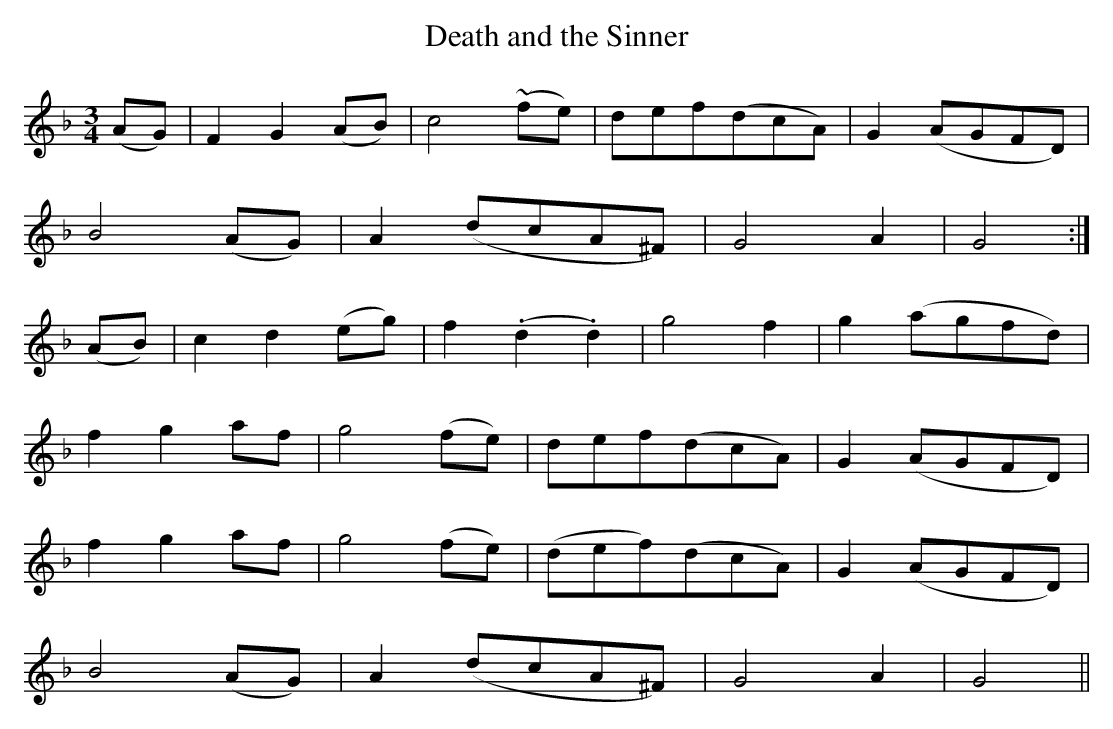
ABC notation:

X:1
T: Death and the Sinner
M: 3/4
L: 1/8
K: Gdor
(AG) | F2 G2 (AB) | c4 (~fe) | def(dcA) | G2 (AGFD) |
B4 (AG) | A2 (dcA^F) | G4 A2 | G4 :|
(AB) | c2 d2 (eg) | f2 (.d2 .d2) | g4 f2 | g2 (agfd) |
f2 g2 af | g4 (fe) | def(dcA) | G2 (AGFD) |
f2 g2 af | g4 (fe) | (def)(dcA) | G2 (AGFD) |
B4 (AG) | A2 (dcA^F) | G4 A2 | G4 ||
